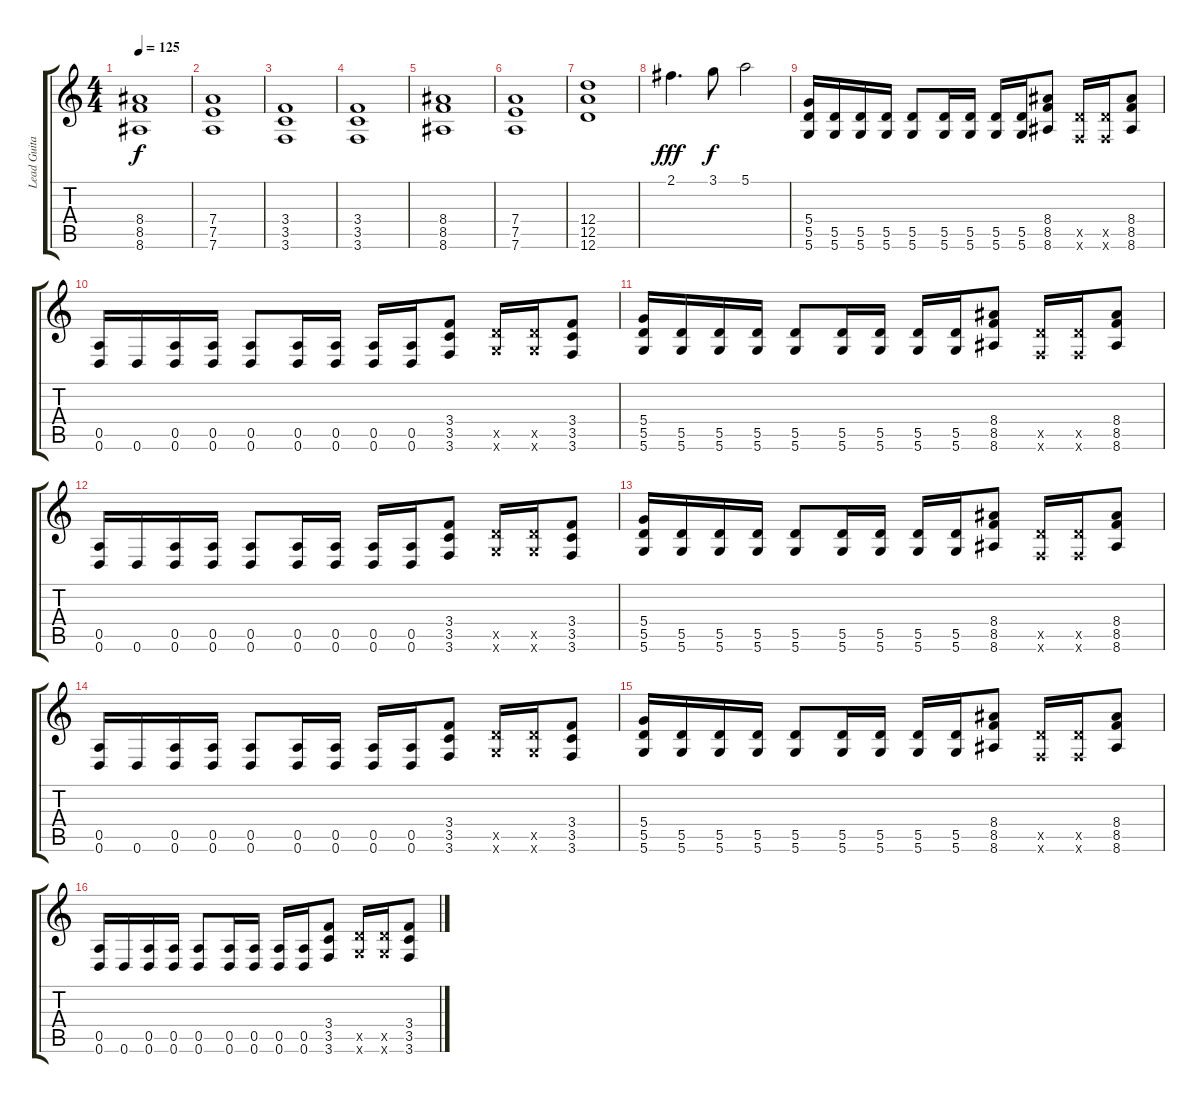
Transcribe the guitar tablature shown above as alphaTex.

\track ("Lead Guitar (Richard)" "Lead Guita") {instrument distortionguitar}
\staff {score tabs}
\tuning (E4 B3 G3 D3 A2 D2) {hide}
\ts (4 4)
\tempo 125
\clef g2
\ks c
(8.4 8.5 8.6).1{dy f} |
(7.4 7.5 7.6).1 |
(3.4 3.5 3.6).1 |
(3.4 3.5 3.6).1 |
(8.4 8.5 8.6).1 |
(7.4 7.5 7.6).1 |
(12.4 12.5 12.6).1 |
2.1.4{d dy fff} 3.1.8{dy f} 5.1.2 |
(5.4 5.5 5.6).16 (5.5 5.6).16 (5.5 5.6).16 (5.5 5.6).16 (5.5 5.6).8 (5.5 5.6).16 (5.5 5.6).16 (5.5 5.6).16 (5.5 5.6).16 (8.4 8.5 8.6).8 (5.5{x} 3.6{x}).16 (5.5{x} 3.6{x}).16 (8.4 8.5 8.6).8 |
(0.5 0.6).16 0.6.16 (0.5 0.6).16 (0.5 0.6).16 (0.5 0.6).8 (0.5 0.6).16 (0.5 0.6).16 (0.5 0.6).16 (0.5 0.6).16 (3.4 3.5 3.6).8 (5.5{x} 5.6{x}).16 (5.5{x} 5.6{x}).16 (3.4 3.5 3.6).8 |
(5.4 5.5 5.6).16 (5.5 5.6).16 (5.5 5.6).16 (5.5 5.6).16 (5.5 5.6).8 (5.5 5.6).16 (5.5 5.6).16 (5.5 5.6).16 (5.5 5.6).16 (8.4 8.5 8.6).8 (5.5{x} 3.6{x}).16 (5.5{x} 3.6{x}).16 (8.4 8.5 8.6).8 |
(0.5 0.6).16 0.6.16 (0.5 0.6).16 (0.5 0.6).16 (0.5 0.6).8 (0.5 0.6).16 (0.5 0.6).16 (0.5 0.6).16 (0.5 0.6).16 (3.4 3.5 3.6).8 (5.5{x} 5.6{x}).16 (5.5{x} 5.6{x}).16 (3.4 3.5 3.6).8 |
(5.4 5.5 5.6).16 (5.5 5.6).16 (5.5 5.6).16 (5.5 5.6).16 (5.5 5.6).8 (5.5 5.6).16 (5.5 5.6).16 (5.5 5.6).16 (5.5 5.6).16 (8.4 8.5 8.6).8 (5.5{x} 3.6{x}).16 (5.5{x} 3.6{x}).16 (8.4 8.5 8.6).8 |
(0.5 0.6).16 0.6.16 (0.5 0.6).16 (0.5 0.6).16 (0.5 0.6).8 (0.5 0.6).16 (0.5 0.6).16 (0.5 0.6).16 (0.5 0.6).16 (3.4 3.5 3.6).8 (5.5{x} 5.6{x}).16 (5.5{x} 5.6{x}).16 (3.4 3.5 3.6).8 |
(5.4 5.5 5.6).16 (5.5 5.6).16 (5.5 5.6).16 (5.5 5.6).16 (5.5 5.6).8 (5.5 5.6).16 (5.5 5.6).16 (5.5 5.6).16 (5.5 5.6).16 (8.4 8.5 8.6).8 (5.5{x} 3.6{x}).16 (5.5{x} 3.6{x}).16 (8.4 8.5 8.6).8 |
(0.5 0.6).16 0.6.16 (0.5 0.6).16 (0.5 0.6).16 (0.5 0.6).8 (0.5 0.6).16 (0.5 0.6).16 (0.5 0.6).16 (0.5 0.6).16 (3.4 3.5 3.6).8 (5.5{x} 5.6{x}).16 (5.5{x} 5.6{x}).16 (3.4 3.5 3.6).8
